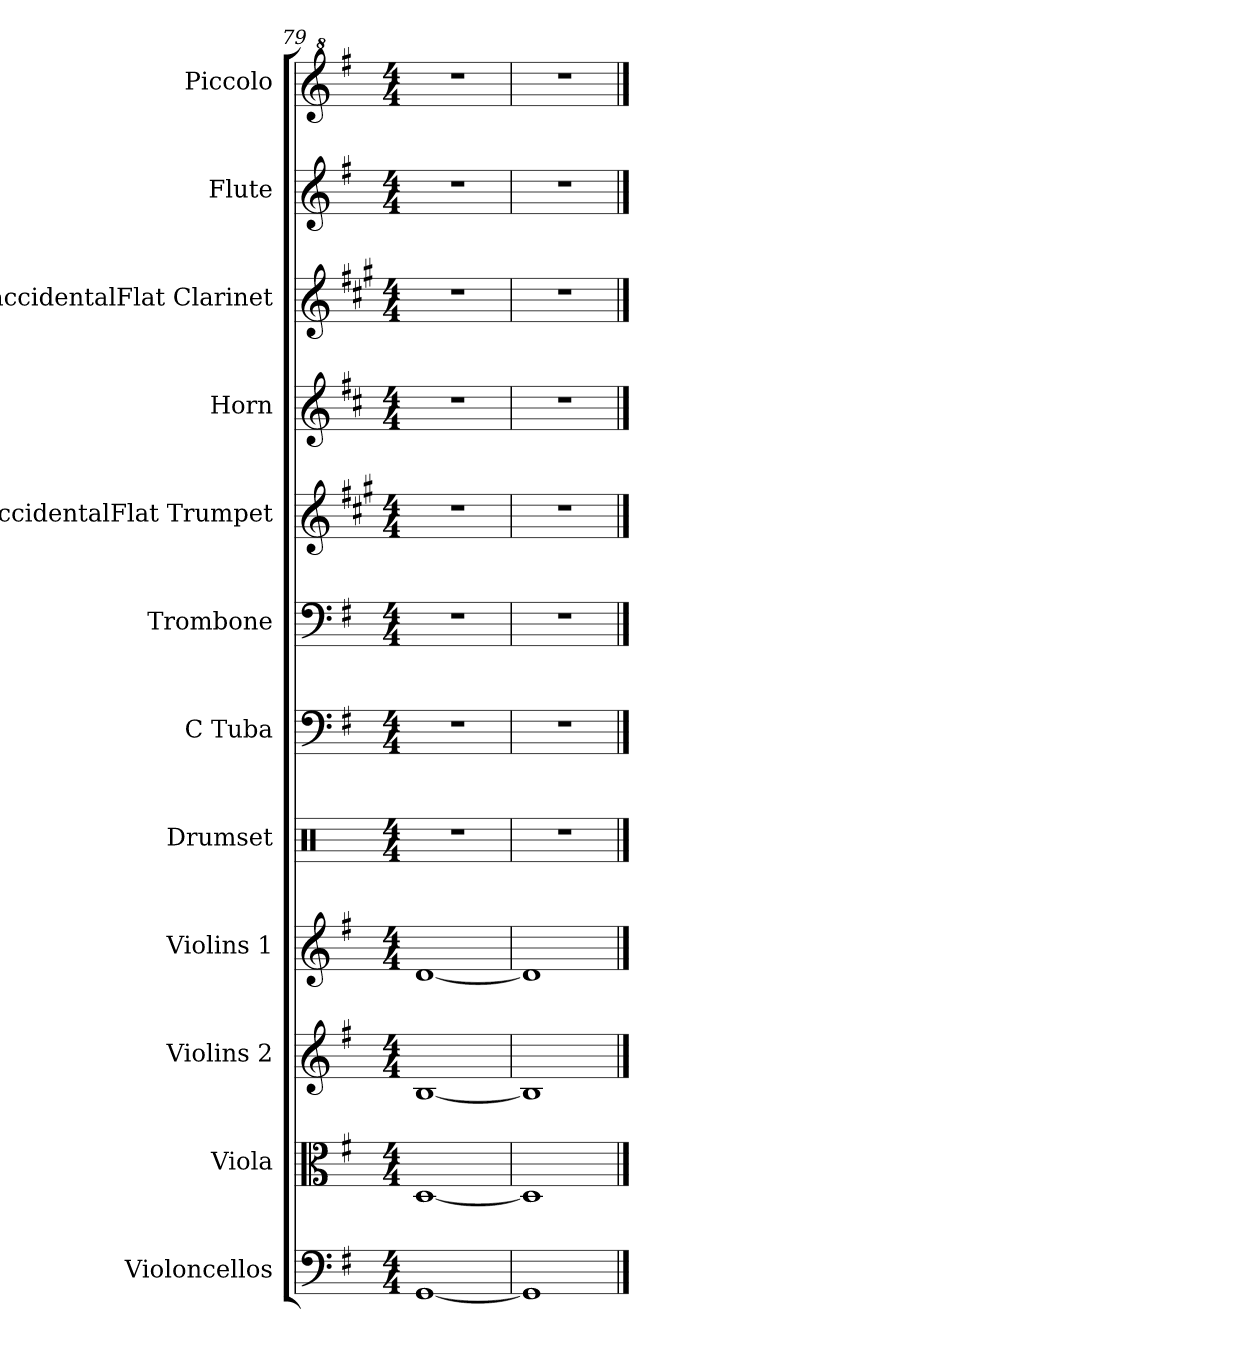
**kern	**kern	**kern	**kern	**kern	**kern	**kern	**kern	**kern	**kern	**kern	**kern
*part12	*part11	*part10	*part9	*part8	*part7	*part6	*part5	*part4	*part3	*part2	*part1
*staff12	*staff11	*staff10	*staff9	*staff8	*staff7	*staff6	*staff5	*staff4	*staff3	*staff2	*staff1
*I"Violoncellos	*I"Viola	*I"Violins 2	*I"Violins 1	*I"Drumset	*I"C Tuba	*I"Trombone	*I"BaccidentalFlat Trumpet	*I"Horn	*I"BaccidentalFlat Clarinet	*I"Flute	*I"Piccolo
*I'Vlcs.	*I'Vla.	*I'Vlns. 2	*I'Vlns. 1	*I'Drs.	*I'C Tu.	*I'Trb.	*I'BaccidentalFlat Tpt.	*I'Hn.	*I'BaccidentalFlat Cl.	*I'Fl.	*I'Picc.
*clefF4	*clefC3	*clefG2	*clefG2	*clefX	*clefF4	*clefF4	*clefG2	*clefG2	*clefG2	*clefG2	*clefG^2
*	*	*	*	*	*	*	*ITrd1c2	*ITrd4c7	*ITrd1c2	*	*ITrd-7c-12
*k[f#]	*k[f#]	*k[f#]	*k[f#]	*k[]	*k[f#]	*k[f#]	*k[f#]	*k[f#]	*k[f#]	*k[f#]	*k[f#]
*M4/4	*M4/4	*M4/4	*M4/4	*M4/4	*M4/4	*M4/4	*M4/4	*M4/4	*M4/4	*M4/4	*M4/4
=79	=79	=79	=79	=79	=79	=79	=79	=79	=79	=79	=79
[1GG	[1D	[1B	[1d	1r	1r	1r	1r	1r	1r	1r	1r
=80	=80	=80	=80	=80	=80	=80	=80	=80	=80	=80	=80
1GG]	1D]	1B]	1d]	1r	1r	1r	1r	1r	1r	1r	1r
==	==	==	==	==	==	==	==	==	==	==	==
*-	*-	*-	*-	*-	*-	*-	*-	*-	*-	*-	*-
